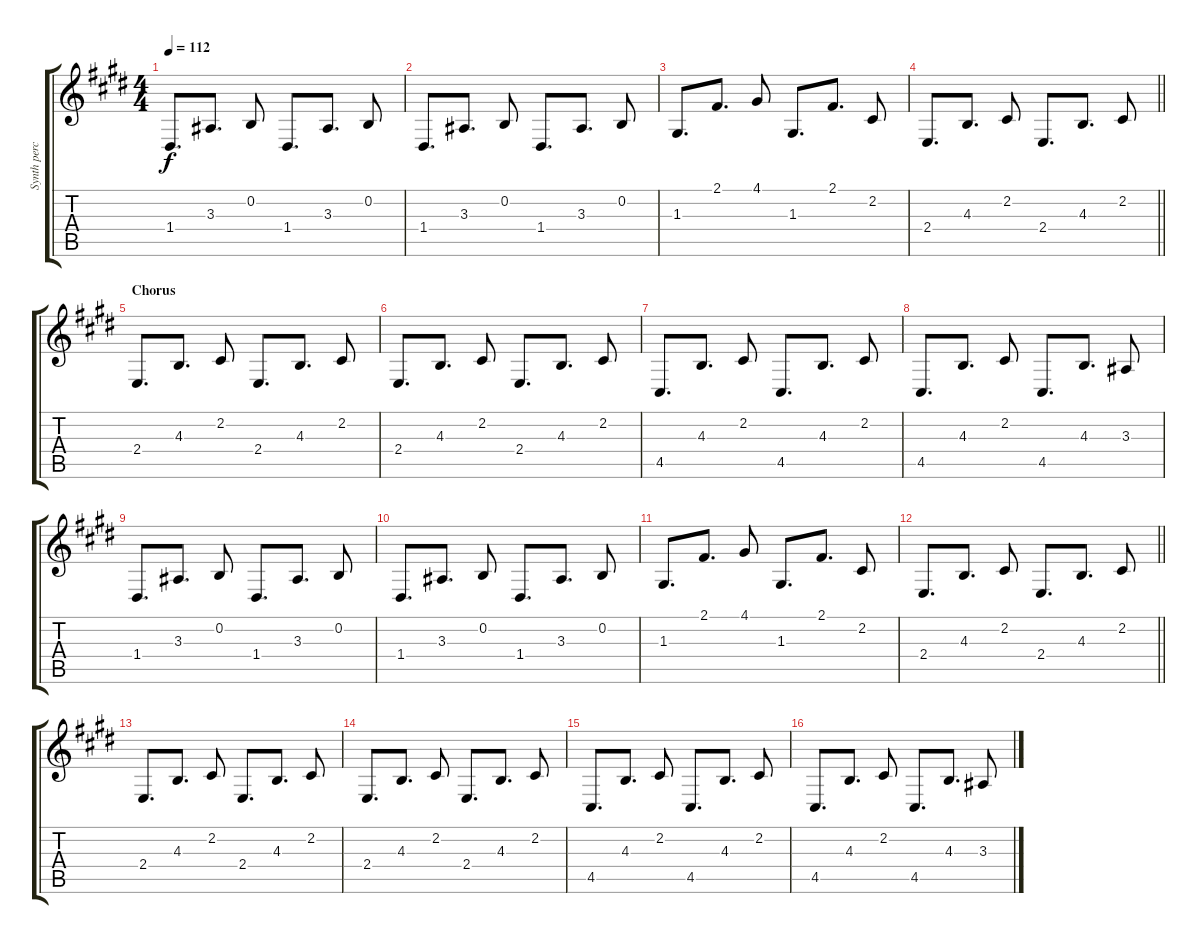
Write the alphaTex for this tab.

\track ("Synth perc" "Synth perc") {instrument kalimba}
\staff {score tabs}
\tuning (E4 B3 G3 D3 A2 Db2) {hide}
\ts (4 4)
\tempo 112
\clef g2
\ks e
1.4.8{d dy f} 3.3.8{d} 0.2.8 1.4.8{d} 3.3.8{d} 0.2.8 |
1.4.8{d} 3.3.8{d} 0.2.8 1.4.8{d} 3.3.8{d} 0.2.8 |
1.3.8{d} 2.1.8{d} 4.1.8 1.3.8{d} 2.1.8{d} 2.2.8 |
\barLineRight lightlight
2.4.8{d} 4.3.8{d} 2.2.8 2.4.8{d} 4.3.8{d} 2.2.8 |
\section ("" "Chorus")
2.4.8{d} 4.3.8{d} 2.2.8 2.4.8{d} 4.3.8{d} 2.2.8 |
2.4.8{d} 4.3.8{d} 2.2.8 2.4.8{d} 4.3.8{d} 2.2.8 |
4.5.8{d} 4.3.8{d} 2.2.8 4.5.8{d} 4.3.8{d} 2.2.8 |
4.5.8{d} 4.3.8{d} 2.2.8 4.5.8{d} 4.3.8{d} 3.3.8 |
1.4.8{d} 3.3.8{d} 0.2.8 1.4.8{d} 3.3.8{d} 0.2.8 |
1.4.8{d} 3.3.8{d} 0.2.8 1.4.8{d} 3.3.8{d} 0.2.8 |
1.3.8{d} 2.1.8{d} 4.1.8 1.3.8{d} 2.1.8{d} 2.2.8 |
\barLineRight lightlight
2.4.8{d} 4.3.8{d} 2.2.8 2.4.8{d} 4.3.8{d} 2.2.8 |
2.4.8{d} 4.3.8{d} 2.2.8 2.4.8{d} 4.3.8{d} 2.2.8 |
2.4.8{d} 4.3.8{d} 2.2.8 2.4.8{d} 4.3.8{d} 2.2.8 |
4.5.8{d} 4.3.8{d} 2.2.8 4.5.8{d} 4.3.8{d} 2.2.8 |
4.5.8{d} 4.3.8{d} 2.2.8 4.5.8{d} 4.3.8{d} 3.3.8
